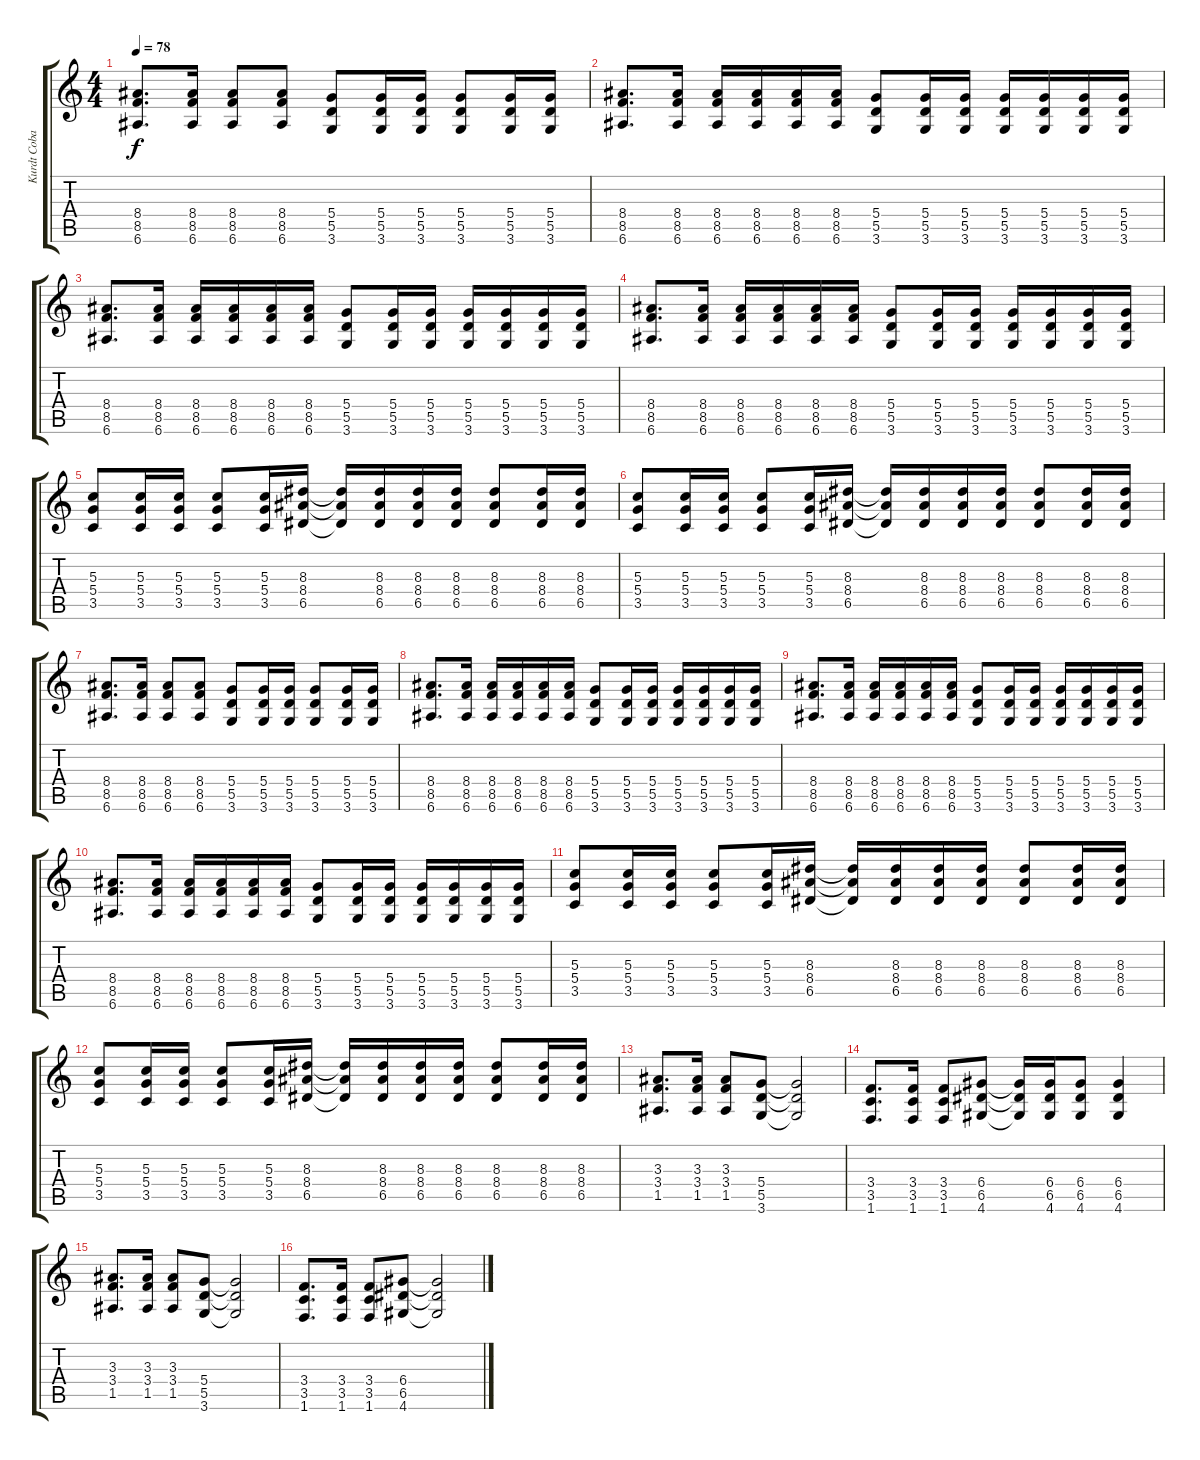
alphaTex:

\track ("Kurdt Cobain gitare drive" "Kurdt Coba") {instrument distortionguitar}
\staff {score tabs}
\tuning (E4 B3 G3 D3 A2 E2) {hide}
\ts (4 4)
\tempo 78
\clef g2
\ks c
(8.4 8.5 6.6).8{d dy f} (8.4 8.5 6.6).16 (8.4 8.5 6.6).8 (8.4 8.5 6.6).8 (5.4 5.5 3.6).8 (5.4 5.5 3.6).16 (5.4 5.5 3.6).16 (5.4 5.5 3.6).8 (5.4 5.5 3.6).16 (5.4 5.5 3.6).16 |
(8.4 8.5 6.6).8{d} (8.4 8.5 6.6).16 (8.4 8.5 6.6).16 (8.4 8.5 6.6).16 (8.4 8.5 6.6).16 (8.4 8.5 6.6).16 (5.4 5.5 3.6).8 (5.4 5.5 3.6).16 (5.4 5.5 3.6).16 (5.4 5.5 3.6).16 (5.4 5.5 3.6).16 (5.4 5.5 3.6).16 (5.4 5.5 3.6).16 |
(8.4 8.5 6.6).8{d} (8.4 8.5 6.6).16 (8.4 8.5 6.6).16 (8.4 8.5 6.6).16 (8.4 8.5 6.6).16 (8.4 8.5 6.6).16 (5.4 5.5 3.6).8 (5.4 5.5 3.6).16 (5.4 5.5 3.6).16 (5.4 5.5 3.6).16 (5.4 5.5 3.6).16 (5.4 5.5 3.6).16 (5.4 5.5 3.6).16 |
(8.4 8.5 6.6).8{d} (8.4 8.5 6.6).16 (8.4 8.5 6.6).16 (8.4 8.5 6.6).16 (8.4 8.5 6.6).16 (8.4 8.5 6.6).16 (5.4 5.5 3.6).8 (5.4 5.5 3.6).16 (5.4 5.5 3.6).16 (5.4 5.5 3.6).16 (5.4 5.5 3.6).16 (5.4 5.5 3.6).16 (5.4 5.5 3.6).16 |
(5.3 5.4 3.5).8 (5.3 5.4 3.5).16 (5.3 5.4 3.5).16 (5.3 5.4 3.5).8 (5.3 5.4 3.5).16 (8.3 8.4 6.5).16 (8.3{t} 8.4{t} 6.5{t}).16 (8.3 8.4 6.5).16 (8.3 8.4 6.5).16 (8.3 8.4 6.5).16 (8.3 8.4 6.5).8 (8.3 8.4 6.5).16 (8.3 8.4 6.5).16 |
(5.3 5.4 3.5).8 (5.3 5.4 3.5).16 (5.3 5.4 3.5).16 (5.3 5.4 3.5).8 (5.3 5.4 3.5).16 (8.3 8.4 6.5).16 (8.3{t} 8.4{t} 6.5{t}).16 (8.3 8.4 6.5).16 (8.3 8.4 6.5).16 (8.3 8.4 6.5).16 (8.3 8.4 6.5).8 (8.3 8.4 6.5).16 (8.3 8.4 6.5).16 |
(8.4 8.5 6.6).8{d} (8.4 8.5 6.6).16 (8.4 8.5 6.6).8 (8.4 8.5 6.6).8 (5.4 5.5 3.6).8 (5.4 5.5 3.6).16 (5.4 5.5 3.6).16 (5.4 5.5 3.6).8 (5.4 5.5 3.6).16 (5.4 5.5 3.6).16 |
(8.4 8.5 6.6).8{d} (8.4 8.5 6.6).16 (8.4 8.5 6.6).16 (8.4 8.5 6.6).16 (8.4 8.5 6.6).16 (8.4 8.5 6.6).16 (5.4 5.5 3.6).8 (5.4 5.5 3.6).16 (5.4 5.5 3.6).16 (5.4 5.5 3.6).16 (5.4 5.5 3.6).16 (5.4 5.5 3.6).16 (5.4 5.5 3.6).16 |
(8.4 8.5 6.6).8{d} (8.4 8.5 6.6).16 (8.4 8.5 6.6).16 (8.4 8.5 6.6).16 (8.4 8.5 6.6).16 (8.4 8.5 6.6).16 (5.4 5.5 3.6).8 (5.4 5.5 3.6).16 (5.4 5.5 3.6).16 (5.4 5.5 3.6).16 (5.4 5.5 3.6).16 (5.4 5.5 3.6).16 (5.4 5.5 3.6).16 |
(8.4 8.5 6.6).8{d} (8.4 8.5 6.6).16 (8.4 8.5 6.6).16 (8.4 8.5 6.6).16 (8.4 8.5 6.6).16 (8.4 8.5 6.6).16 (5.4 5.5 3.6).8 (5.4 5.5 3.6).16 (5.4 5.5 3.6).16 (5.4 5.5 3.6).16 (5.4 5.5 3.6).16 (5.4 5.5 3.6).16 (5.4 5.5 3.6).16 |
(5.3 5.4 3.5).8 (5.3 5.4 3.5).16 (5.3 5.4 3.5).16 (5.3 5.4 3.5).8 (5.3 5.4 3.5).16 (8.3 8.4 6.5).16 (8.3{t} 8.4{t} 6.5{t}).16 (8.3 8.4 6.5).16 (8.3 8.4 6.5).16 (8.3 8.4 6.5).16 (8.3 8.4 6.5).8 (8.3 8.4 6.5).16 (8.3 8.4 6.5).16 |
(5.3 5.4 3.5).8 (5.3 5.4 3.5).16 (5.3 5.4 3.5).16 (5.3 5.4 3.5).8 (5.3 5.4 3.5).16 (8.3 8.4 6.5).16 (8.3{t} 8.4{t} 6.5{t}).16 (8.3 8.4 6.5).16 (8.3 8.4 6.5).16 (8.3 8.4 6.5).16 (8.3 8.4 6.5).8 (8.3 8.4 6.5).16 (8.3 8.4 6.5).16 |
(3.3 3.4 1.5).8{d} (3.3 3.4 1.5).16 (3.3 3.4 1.5).8 (5.4 5.5 3.6).8 (5.4{t} 5.5{t} 3.6{t}).2 |
(3.4 3.5 1.6).8{d} (3.4 3.5 1.6).16 (3.4 3.5 1.6).8 (6.4 6.5 4.6).8 (6.4{t} 6.5{t} 4.6{t}).16 (6.4 6.5 4.6).16 (6.4 6.5 4.6).8 (6.4 6.5 4.6).4 |
(3.3 3.4 1.5).8{d} (3.3 3.4 1.5).16 (3.3 3.4 1.5).8 (5.4 5.5 3.6).8 (5.4{t} 5.5{t} 3.6{t}).2 |
(3.4 3.5 1.6).8{d} (3.4 3.5 1.6).16 (3.4 3.5 1.6).8 (6.4 6.5 4.6).8 (6.4{t} 6.5{t} 4.6{t}).2
